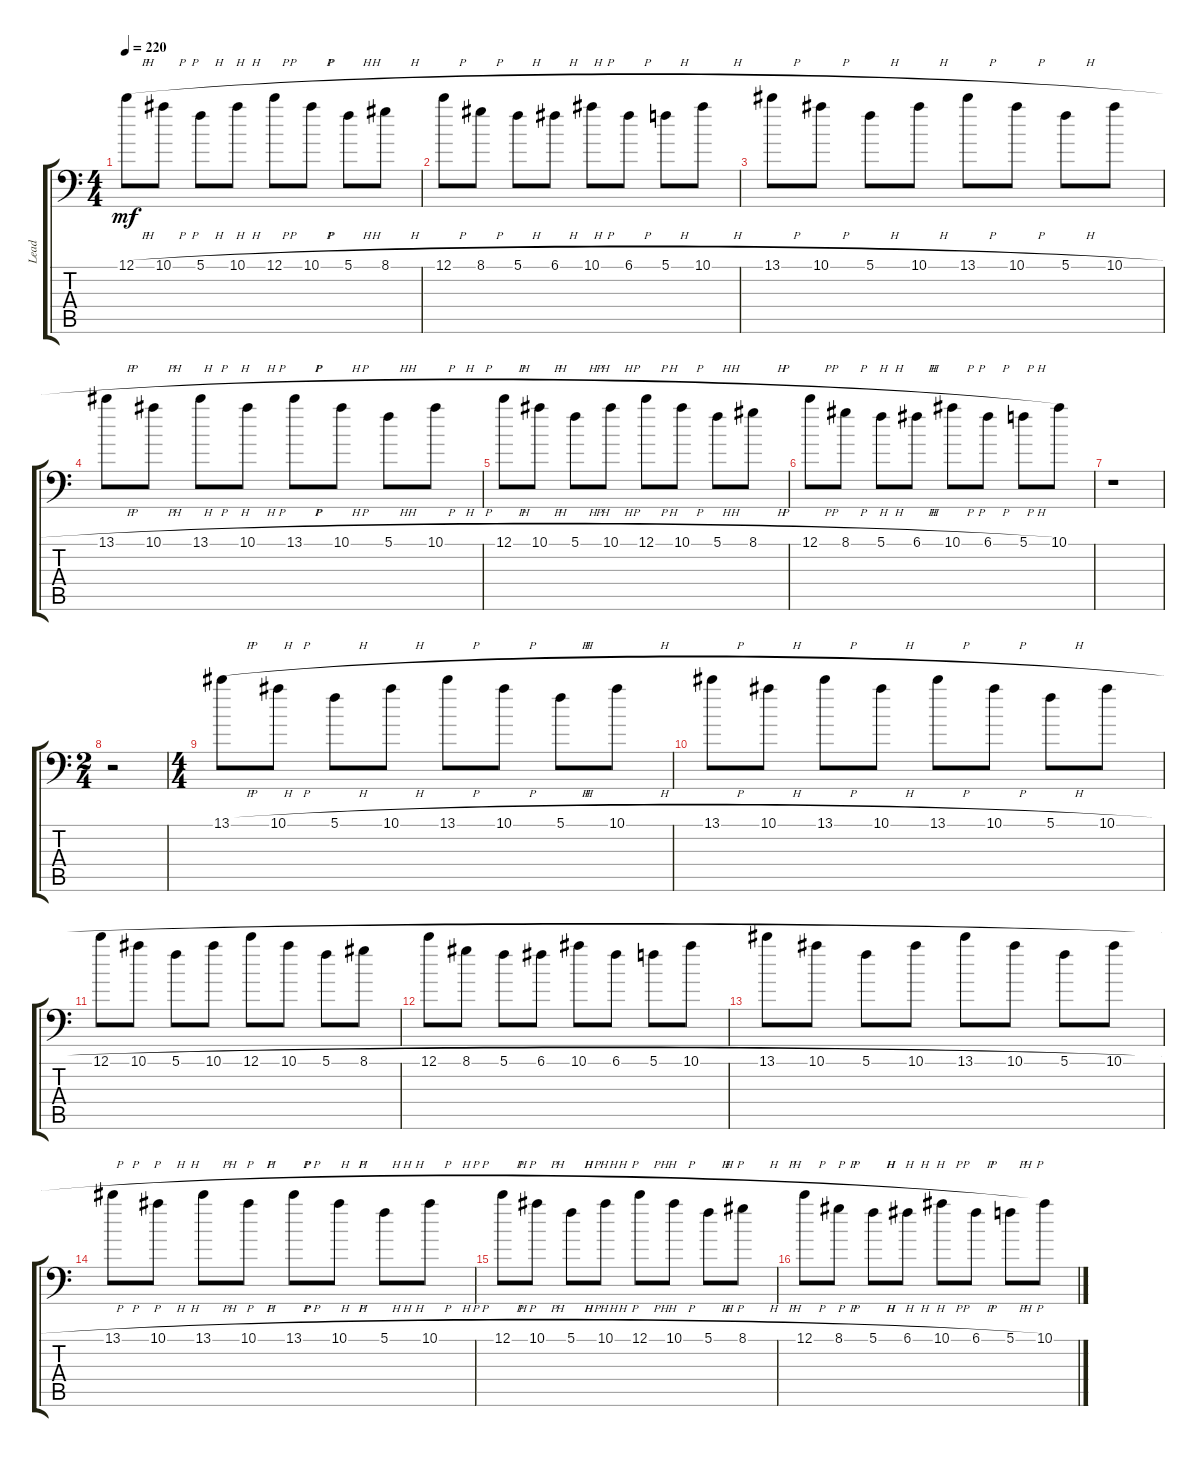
\track ("Lead" "Lead") {instrument distortionguitar}
\staff {score tabs}
\tuning (C4 G3 Eb3 Bb2 F2 Bb1) {hide}
\ts (4 4)
\tempo 220
\clef f4
\ks c
12.1{h}.8{dy mf} 10.1{h}.8 5.1{h}.8 10.1{h}.8 12.1{h}.8 10.1{h}.8 5.1{h}.8 8.1{h}.8 |
12.1{h}.8 8.1{h}.8 5.1{h}.8 6.1{h}.8 10.1{h}.8 6.1{h}.8 5.1{h}.8 10.1{h}.8 |
13.1{h}.8 10.1{h}.8 5.1{h}.8 10.1{h}.8 13.1{h}.8 10.1{h}.8 5.1{h}.8 10.1{h}.8 |
13.1{h}.8 10.1{h}.8 13.1{h}.8 10.1{h}.8 13.1{h}.8 10.1{h}.8 5.1{h}.8 10.1{h}.8 |
12.1{h}.8 10.1{h}.8 5.1{h}.8 10.1{h}.8 12.1{h}.8 10.1{h}.8 5.1{h}.8 8.1{h}.8 |
12.1{h}.8 8.1{h}.8 5.1{h}.8 6.1{h}.8 10.1{h}.8 6.1{h}.8 5.1{h}.8 10.1.8 |
r.1 |
\ts (2 4)
r.2 |
\ts (4 4)
13.1{h}.8 10.1{h}.8 5.1{h}.8 10.1{h}.8 13.1{h}.8 10.1{h}.8 5.1{h}.8 10.1{h}.8 |
13.1{h}.8 10.1{h}.8 13.1{h}.8 10.1{h}.8 13.1{h}.8 10.1{h}.8 5.1{h}.8 10.1{h}.8 |
12.1{h}.8 10.1{h}.8 5.1{h}.8 10.1{h}.8 12.1{h}.8 10.1{h}.8 5.1{h}.8 8.1{h}.8 |
12.1{h}.8 8.1{h}.8 5.1{h}.8 6.1{h}.8 10.1{h}.8 6.1{h}.8 5.1{h}.8 10.1{h}.8 |
13.1{h}.8 10.1{h}.8 5.1{h}.8 10.1{h}.8 13.1{h}.8 10.1{h}.8 5.1{h}.8 10.1{h}.8 |
13.1{h}.8 10.1{h}.8 13.1{h}.8 10.1{h}.8 13.1{h}.8 10.1{h}.8 5.1{h}.8 10.1{h}.8 |
12.1{h}.8 10.1{h}.8 5.1{h}.8 10.1{h}.8 12.1{h}.8 10.1{h}.8 5.1{h}.8 8.1{h}.8 |
12.1{h}.8 8.1{h}.8 5.1{h}.8 6.1{h}.8 10.1{h}.8 6.1{h}.8 5.1{h}.8 10.1.8
